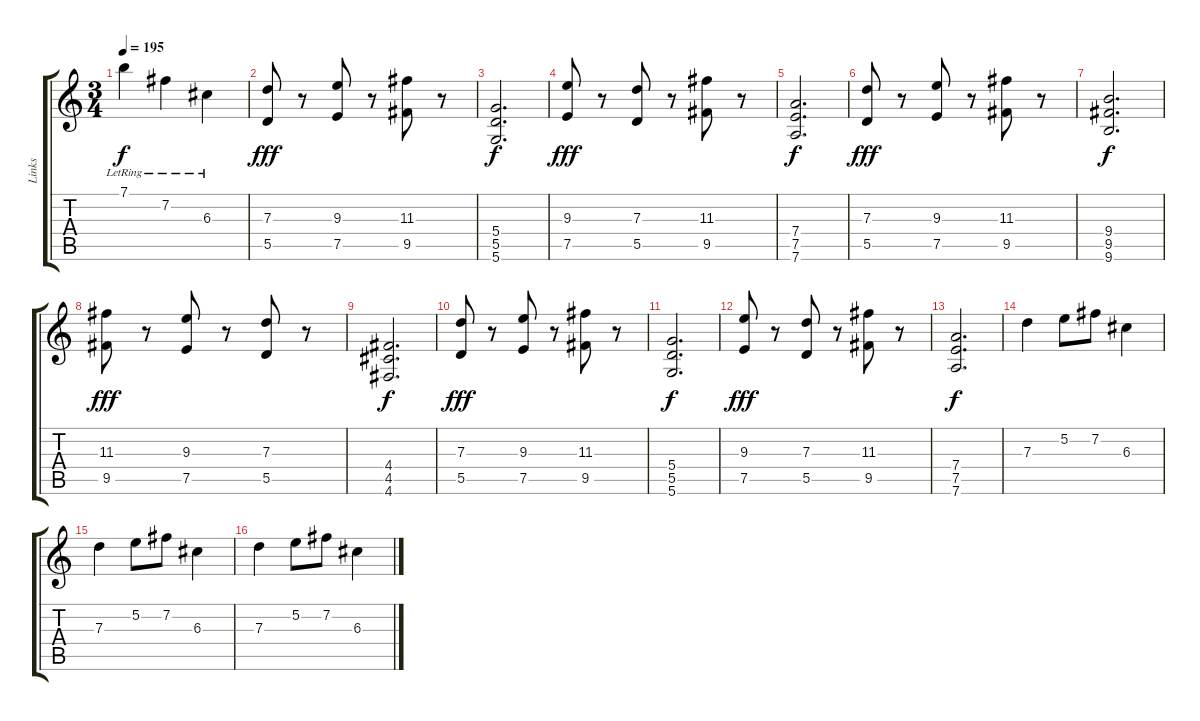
\track ("Links" "Links") {instrument distortionguitar}
\staff {score tabs}
\tuning (E4 B3 G3 D3 A2 D2) {hide}
\ts (3 4)
\tempo 195
\clef g2
\ks c
7.1{lr}.4{dy f} 7.2{lr}.4 6.3{lr}.4 |
(7.3 5.5).8{dy fff volume 13 instrument distortionguitar} r.8 (9.3 7.5).8 r.8 (11.3 9.5).8 r.8 |
(5.4 5.5 5.6).2{d dy f} |
(9.3 7.5).8{dy fff} r.8 (7.3 5.5).8 r.8 (11.3 9.5).8 r.8 |
(7.4 7.5 7.6).2{d dy f} |
(7.3 5.5).8{dy fff} r.8 (9.3 7.5).8 r.8 (11.3 9.5).8 r.8 |
(9.4 9.5 9.6).2{d dy f} |
(11.3 9.5).8{dy fff} r.8 (9.3 7.5).8 r.8 (7.3 5.5).8 r.8 |
(4.4 4.5 4.6).2{d dy f} |
(7.3 5.5).8{dy fff} r.8 (9.3 7.5).8 r.8 (11.3 9.5).8 r.8 |
(5.4 5.5 5.6).2{d dy f} |
(9.3 7.5).8{dy fff} r.8 (7.3 5.5).8 r.8 (11.3 9.5).8 r.8 |
(7.4 7.5 7.6).2{d dy f} |
7.3.4 5.2.8 7.2.8 6.3.4 |
7.3.4 5.2.8 7.2.8 6.3.4 |
7.3.4 5.2.8 7.2.8 6.3.4
